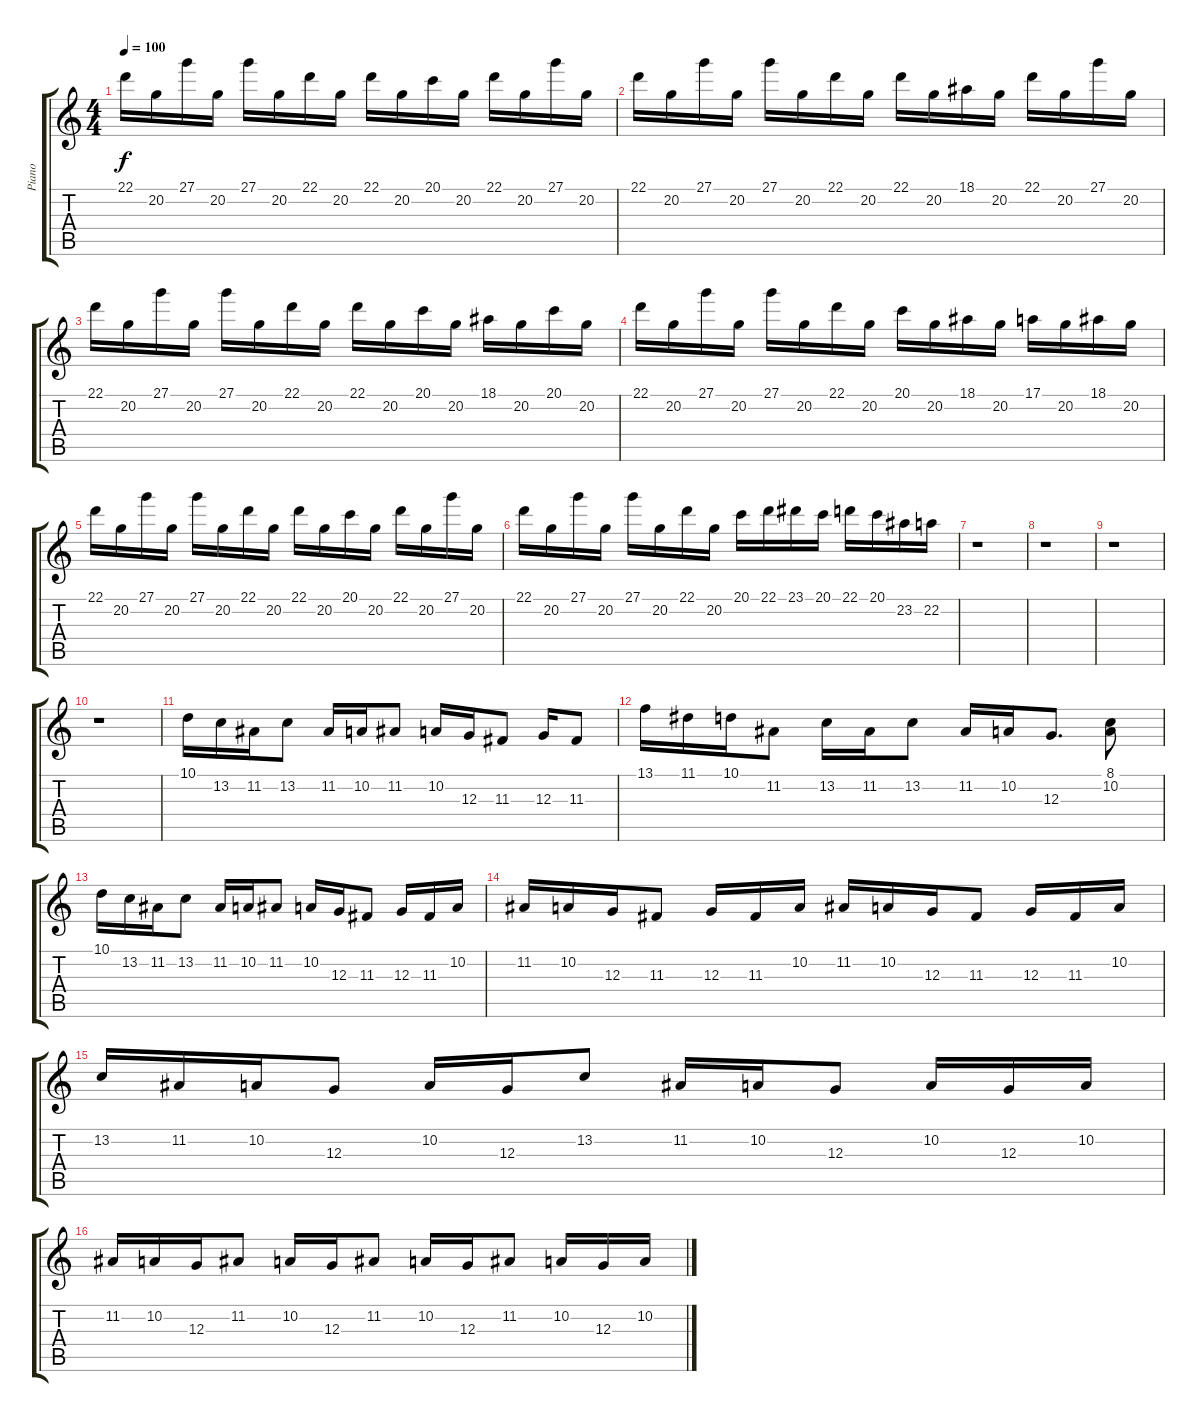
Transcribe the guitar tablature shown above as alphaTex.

\track ("Piano" "Piano") {instrument brightacousticpiano}
\staff {score tabs}
\tuning (E4 B3 G3 D3 A2 E2) {hide}
\ts (4 4)
\tempo 100
\clef g2
\ks c
22.1.16{dy f} 20.2.16 27.1.16 20.2.16 27.1.16 20.2.16 22.1.16 20.2.16 22.1.16 20.2.16 20.1.16 20.2.16 22.1.16 20.2.16 27.1.16 20.2.16 |
22.1.16 20.2.16 27.1.16 20.2.16 27.1.16 20.2.16 22.1.16 20.2.16 22.1.16 20.2.16 18.1.16 20.2.16 22.1.16 20.2.16 27.1.16 20.2.16 |
\section ("" "")
22.1.16 20.2.16 27.1.16 20.2.16 27.1.16 20.2.16 22.1.16 20.2.16 22.1.16 20.2.16 20.1.16 20.2.16 18.1.16 20.2.16 20.1.16 20.2.16 |
22.1.16 20.2.16 27.1.16 20.2.16 27.1.16 20.2.16 22.1.16 20.2.16 20.1.16 20.2.16 18.1.16 20.2.16 17.1.16 20.2.16 18.1.16 20.2.16 |
22.1.16 20.2.16 27.1.16 20.2.16 27.1.16 20.2.16 22.1.16 20.2.16 22.1.16 20.2.16 20.1.16 20.2.16 22.1.16 20.2.16 27.1.16 20.2.16 |
22.1.16 20.2.16 27.1.16 20.2.16 27.1.16 20.2.16 22.1.16 20.2.16 20.1.16 22.1.16 23.1.16 20.1.16 22.1.16 20.1.16 23.2.16 22.2.16 |
r.1 |
r.1 |
r.1 |
r.1 |
10.1.16{volume 16} 13.2.16 11.2.16 13.2.8 11.2.16 10.2.16 11.2.8 10.2.16 12.3.16 11.3.8 12.3.16 11.3.8 |
13.1.16{volume 16} 11.1.16 10.1.16 11.2.8 13.2.16 11.2.16 13.2.8 11.2.16 10.2.16 12.3.8{d} (8.1 10.2).8 |
10.1.16{volume 16} 13.2.16 11.2.16 13.2.8 11.2.16 10.2.16 11.2.8 10.2.16 12.3.16 11.3.8 12.3.16 11.3.16 10.2.16 |
11.2.16 10.2.16 12.3.16 11.3.8 12.3.16 11.3.16 10.2.16 11.2.16 10.2.16 12.3.16 11.3.8 12.3.16 11.3.16 10.2.16 |
13.2.16 11.2.16 10.2.16 12.3.8 10.2.16 12.3.16 13.2.8 11.2.16 10.2.16 12.3.8 10.2.16 12.3.16 10.2.16 |
11.2.16 10.2.16 12.3.16 11.2.8 10.2.16 12.3.16 11.2.8 10.2.16 12.3.16 11.2.8 10.2.16 12.3.16 10.2.16
